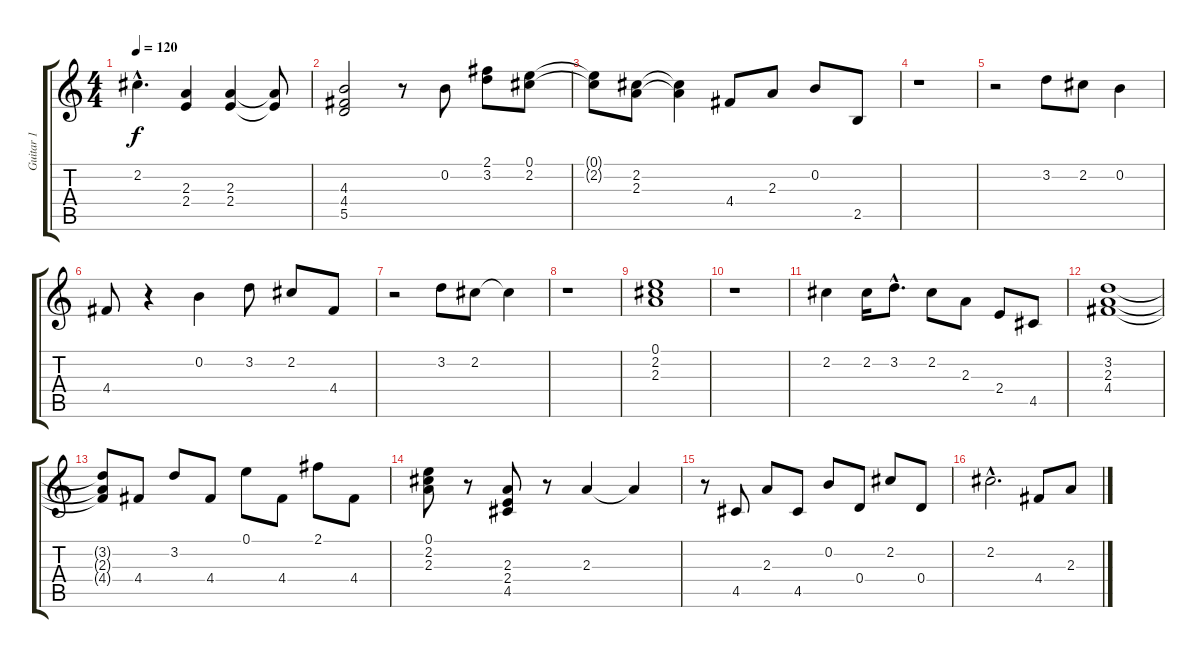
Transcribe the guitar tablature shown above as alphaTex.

\track ("Guitar 1" "Guitar 1") {instrument acousticguitarsteel}
\staff {score tabs}
\tuning (E4 B3 G3 D3 A2 E2) {hide}
\ts (4 4)
\tempo 120
\clef g2
\ks c
2.2{hac t}.4{d dy f} (2.3 2.4).4 (2.3 2.4).4 (2.3{t} 2.4{t}).8 |
(4.3 4.4 5.5).2 r.8 0.2.8 (2.1 3.2).8 (0.1 2.2).8 |
(0.1{t} 2.2{t}).8 (2.2 2.3).8 (2.2{t} 2.3{t}).4 4.4.8 2.3.8 0.2.8 2.5.8 |
r.1 |
r.2 3.2.8 2.2.8 0.2.4 |
4.4.8 r.4 0.2.4 3.2.8 2.2.8 4.4.8 |
r.2 3.2.8 2.2.8 2.2{t}.4 |
r.1 |
(0.1 2.2 2.3).1 |
r.1 |
2.2.4 2.2.16 3.2{hac}.8{d} 2.2.8 2.3.8 2.4.8 4.5.8 |
(3.2 2.3 4.4).1 |
(3.2{t} 2.3{t} 4.4{t}).8 4.4.8 3.2.8 4.4.8 0.1.8 4.4.8 2.1.8 4.4.8 |
(0.1 2.2 2.3).8 r.8 (2.3 2.4 4.5).8 r.8 2.3.4 2.3{t}.4 |
r.8 4.5.8 2.3.8 4.5.8 0.2.8 0.4.8 2.2.8 0.4.8 |
2.2{hac}.2{d} 4.4.8 2.3.8
